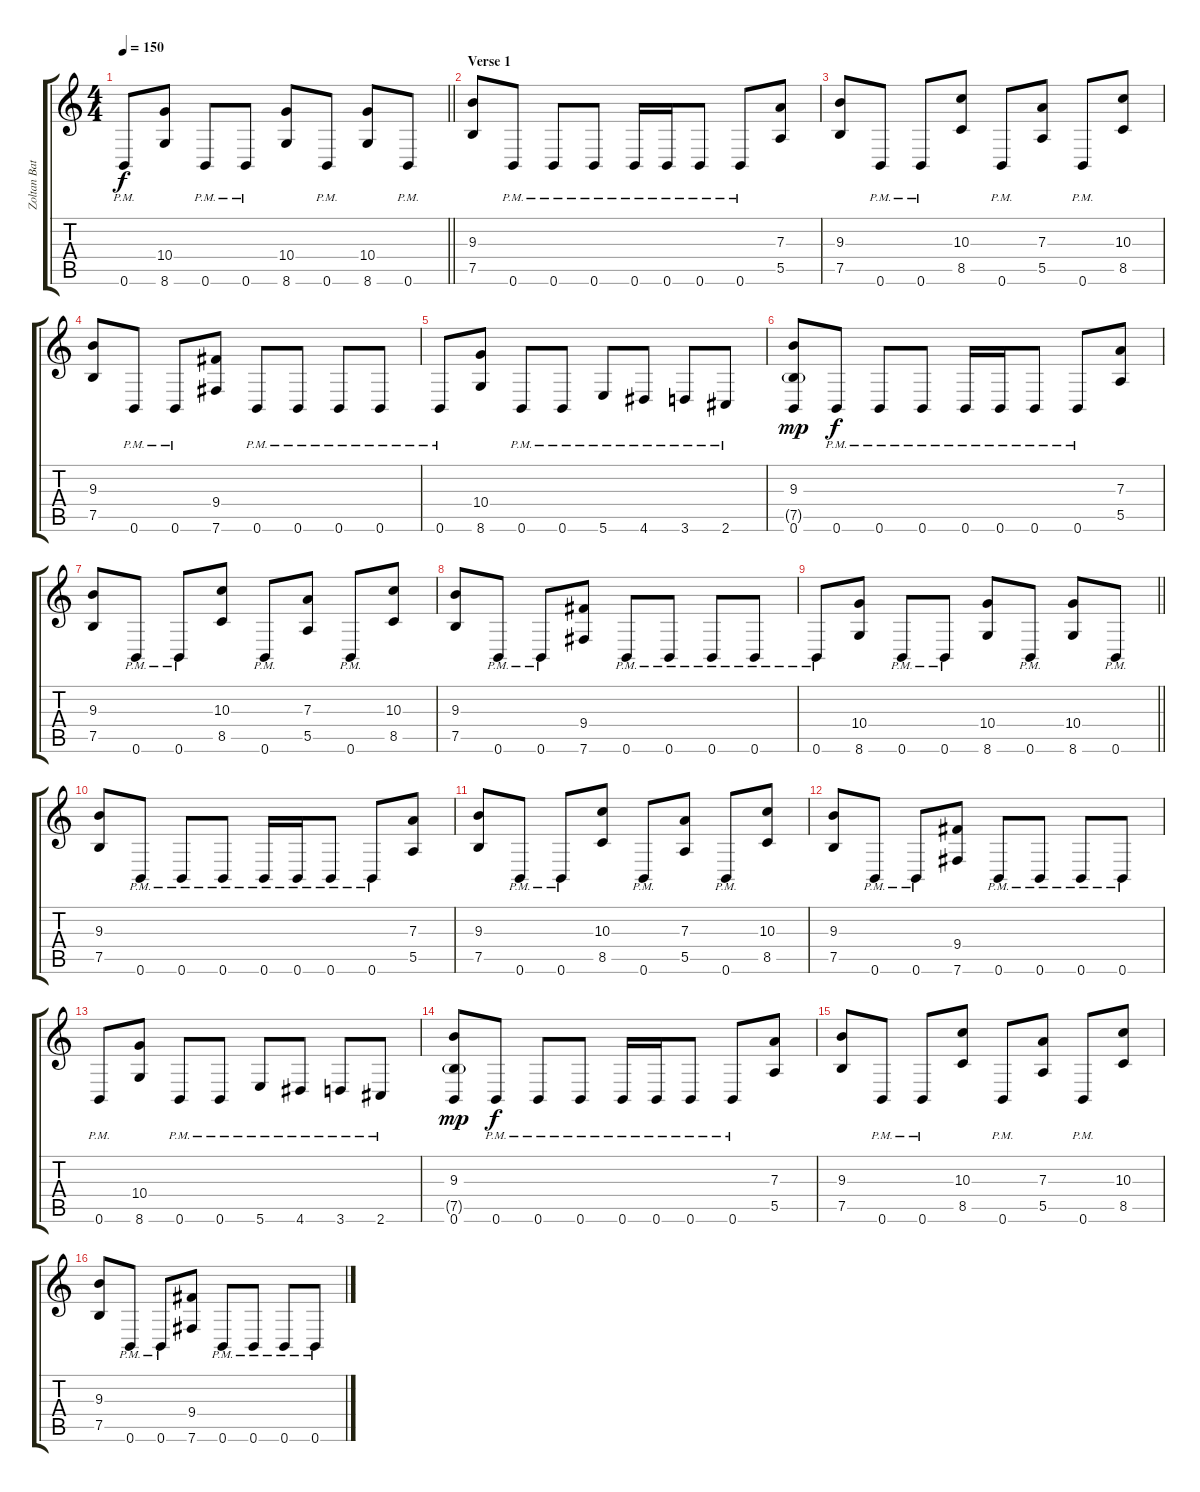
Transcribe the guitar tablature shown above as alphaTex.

\track ("Zoltan Bathory" "Zoltan Bat") {instrument overdrivenguitar}
\staff {score tabs}
\tuning (B3 Gb3 D3 A2 E2 B1) {hide}
\ts (4 4)
\tempo 150
\clef g2
\barLineRight lightlight
\ks c
0.6{pm}.8{dy f} (10.4 8.6).8 0.6{pm}.8 0.6{pm}.8 (10.4 8.6).8 0.6{pm}.8 (10.4 8.6).8 0.6{pm}.8 |
\section ("" "Verse 1")
(9.3 7.5).8 0.6{pm}.8 0.6{pm}.8 0.6{pm}.8 0.6{pm}.16 0.6{pm}.16 0.6{pm}.8 0.6{pm}.8 (7.3 5.5).8 |
(9.3 7.5).8 0.6{pm}.8 0.6{pm}.8 (10.3 8.5).8 0.6{pm}.8 (7.3 5.5).8 0.6{pm}.8 (10.3 8.5).8 |
(9.3 7.5).8 0.6{pm}.8 0.6{pm}.8 (9.4 7.6).8 0.6{pm}.8 0.6{pm}.8 0.6{pm}.8 0.6{pm}.8 |
0.6{pm}.8 (10.4 8.6).8 0.6{pm}.8 0.6{pm}.8 5.6{pm}.8 4.6{pm}.8 3.6{pm}.8 2.6{pm}.8 |
(9.3 7.5{g} 0.6).8{dy mp} 0.6{pm}.8{dy f} 0.6{pm}.8 0.6{pm}.8 0.6{pm}.16 0.6{pm}.16 0.6{pm}.8 0.6{pm}.8 (7.3 5.5).8 |
(9.3 7.5).8 0.6{pm}.8 0.6{pm}.8 (10.3 8.5).8 0.6{pm}.8 (7.3 5.5).8 0.6{pm}.8 (10.3 8.5).8 |
(9.3 7.5).8 0.6{pm}.8 0.6{pm}.8 (9.4 7.6).8 0.6{pm}.8 0.6{pm}.8 0.6{pm}.8 0.6{pm}.8 |
\barLineRight lightlight
0.6{pm}.8 (10.4 8.6).8 0.6{pm}.8 0.6{pm}.8 (10.4 8.6).8 0.6{pm}.8 (10.4 8.6).8 0.6{pm}.8 |
(9.3 7.5).8 0.6{pm}.8 0.6{pm}.8 0.6{pm}.8 0.6{pm}.16 0.6{pm}.16 0.6{pm}.8 0.6{pm}.8 (7.3 5.5).8 |
(9.3 7.5).8 0.6{pm}.8 0.6{pm}.8 (10.3 8.5).8 0.6{pm}.8 (7.3 5.5).8 0.6{pm}.8 (10.3 8.5).8 |
(9.3 7.5).8 0.6{pm}.8 0.6{pm}.8 (9.4 7.6).8 0.6{pm}.8 0.6{pm}.8 0.6{pm}.8 0.6{pm}.8 |
0.6{pm}.8 (10.4 8.6).8 0.6{pm}.8 0.6{pm}.8 5.6{pm}.8 4.6{pm}.8 3.6{pm}.8 2.6{pm}.8 |
(9.3 7.5{g} 0.6).8{dy mp} 0.6{pm}.8{dy f} 0.6{pm}.8 0.6{pm}.8 0.6{pm}.16 0.6{pm}.16 0.6{pm}.8 0.6{pm}.8 (7.3 5.5).8 |
(9.3 7.5).8 0.6{pm}.8 0.6{pm}.8 (10.3 8.5).8 0.6{pm}.8 (7.3 5.5).8 0.6{pm}.8 (10.3 8.5).8 |
(9.3 7.5).8 0.6{pm}.8 0.6{pm}.8 (9.4 7.6).8 0.6{pm}.8 0.6{pm}.8 0.6{pm}.8 0.6{pm}.8
